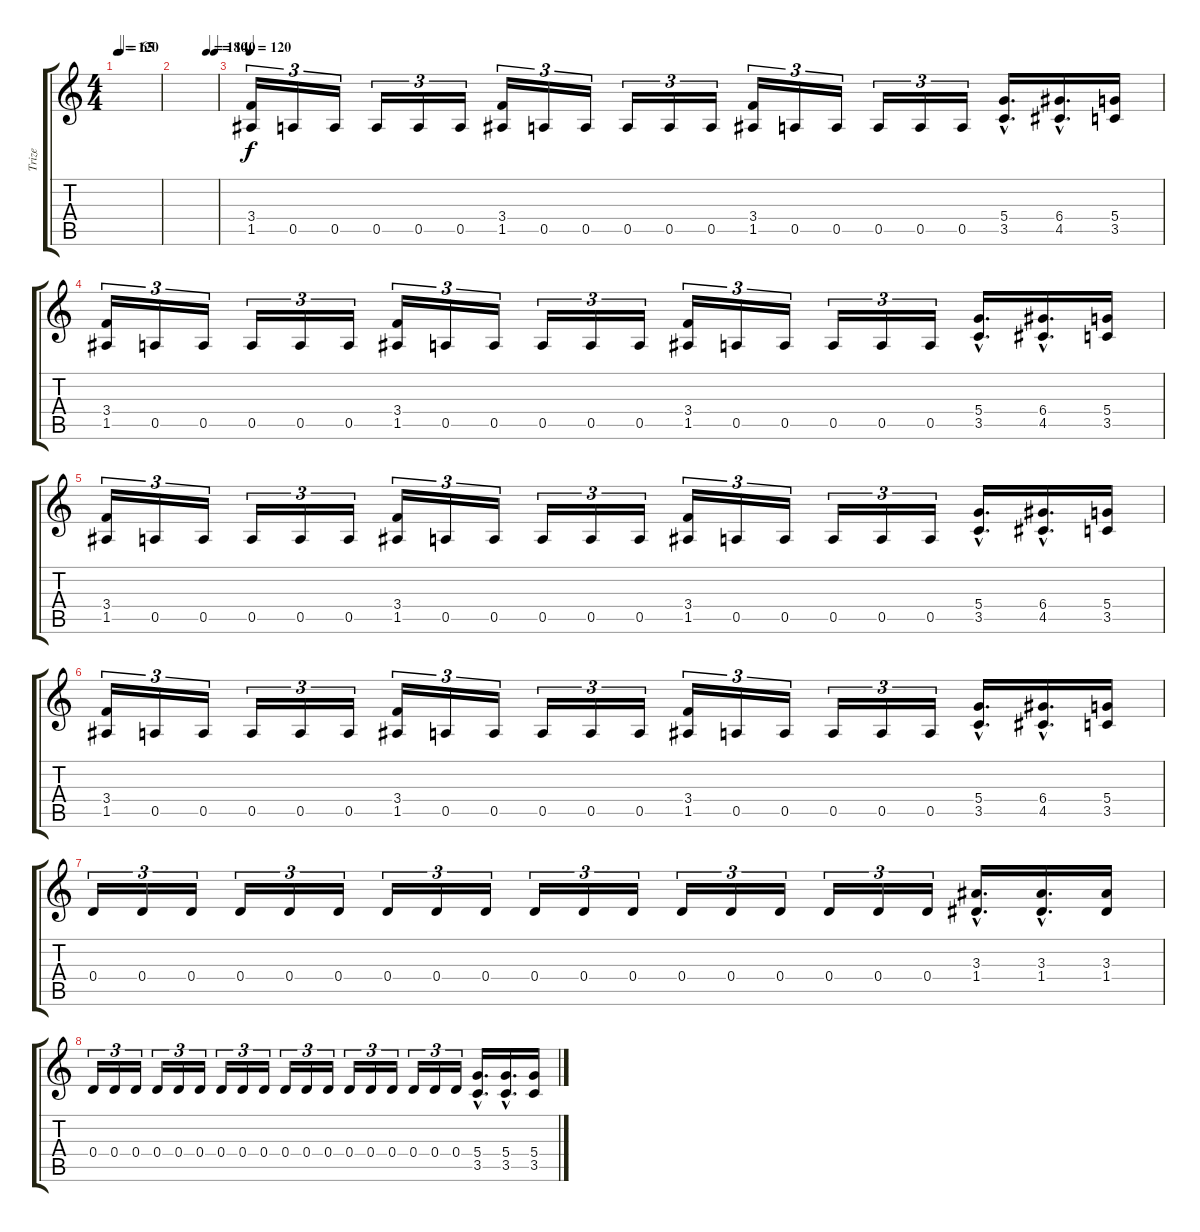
\track ("Trize" "Trize") {instrument distortionguitar}
\staff {score tabs}
\tuning (E4 B3 G3 D3 A2 E2) {hide}
\ts (4 4)
\tempo 120
\tempo 180
\tempo (65 0.0625)
\tempo 120
\clef g2
\ks c
|
\tempo (180 0.75)
\tempo (140 0.9375)
|
\tempo 120
(3.4 1.5).16{tu (3 2)} 0.5.16{tu (3 2)} 0.5.16{tu (3 2)} 0.5.16{tu (3 2)} 0.5.16{tu (3 2)} 0.5.16{tu (3 2)} (3.4 1.5).16{tu (3 2)} 0.5.16{tu (3 2)} 0.5.16{tu (3 2)} 0.5.16{tu (3 2)} 0.5.16{tu (3 2)} 0.5.16{tu (3 2)} (3.4 1.5).16{tu (3 2)} 0.5.16{tu (3 2)} 0.5.16{tu (3 2)} 0.5.16{tu (3 2)} 0.5.16{tu (3 2)} 0.5.16{tu (3 2)} (5.4{hac} 3.5{hac}).16{d} (6.4{hac} 4.5{hac}).16{d} (5.4 3.5).16 |
(3.4 1.5).16{tu (3 2)} 0.5.16{tu (3 2)} 0.5.16{tu (3 2)} 0.5.16{tu (3 2)} 0.5.16{tu (3 2)} 0.5.16{tu (3 2)} (3.4 1.5).16{tu (3 2)} 0.5.16{tu (3 2)} 0.5.16{tu (3 2)} 0.5.16{tu (3 2)} 0.5.16{tu (3 2)} 0.5.16{tu (3 2)} (3.4 1.5).16{tu (3 2)} 0.5.16{tu (3 2)} 0.5.16{tu (3 2)} 0.5.16{tu (3 2)} 0.5.16{tu (3 2)} 0.5.16{tu (3 2)} (5.4{hac} 3.5{hac}).16{d} (6.4{hac} 4.5{hac}).16{d} (5.4 3.5).16 |
(3.4 1.5).16{tu (3 2)} 0.5.16{tu (3 2)} 0.5.16{tu (3 2)} 0.5.16{tu (3 2)} 0.5.16{tu (3 2)} 0.5.16{tu (3 2)} (3.4 1.5).16{tu (3 2)} 0.5.16{tu (3 2)} 0.5.16{tu (3 2)} 0.5.16{tu (3 2)} 0.5.16{tu (3 2)} 0.5.16{tu (3 2)} (3.4 1.5).16{tu (3 2)} 0.5.16{tu (3 2)} 0.5.16{tu (3 2)} 0.5.16{tu (3 2)} 0.5.16{tu (3 2)} 0.5.16{tu (3 2)} (5.4{hac} 3.5{hac}).16{d} (6.4{hac} 4.5{hac}).16{d} (5.4 3.5).16 |
(3.4 1.5).16{tu (3 2)} 0.5.16{tu (3 2)} 0.5.16{tu (3 2)} 0.5.16{tu (3 2)} 0.5.16{tu (3 2)} 0.5.16{tu (3 2)} (3.4 1.5).16{tu (3 2)} 0.5.16{tu (3 2)} 0.5.16{tu (3 2)} 0.5.16{tu (3 2)} 0.5.16{tu (3 2)} 0.5.16{tu (3 2)} (3.4 1.5).16{tu (3 2)} 0.5.16{tu (3 2)} 0.5.16{tu (3 2)} 0.5.16{tu (3 2)} 0.5.16{tu (3 2)} 0.5.16{tu (3 2)} (5.4{hac} 3.5{hac}).16{d} (6.4{hac} 4.5{hac}).16{d} (5.4 3.5).16 |
0.4.16{tu (3 2)} 0.4.16{tu (3 2)} 0.4.16{tu (3 2)} 0.4.16{tu (3 2)} 0.4.16{tu (3 2)} 0.4.16{tu (3 2)} 0.4.16{tu (3 2)} 0.4.16{tu (3 2)} 0.4.16{tu (3 2)} 0.4.16{tu (3 2)} 0.4.16{tu (3 2)} 0.4.16{tu (3 2)} 0.4.16{tu (3 2)} 0.4.16{tu (3 2)} 0.4.16{tu (3 2)} 0.4.16{tu (3 2)} 0.4.16{tu (3 2)} 0.4.16{tu (3 2)} (3.3{hac} 1.4{hac}).16{d} (3.3{hac} 1.4{hac}).16{d} (3.3 1.4).16 |
0.4.16{tu (3 2)} 0.4.16{tu (3 2)} 0.4.16{tu (3 2)} 0.4.16{tu (3 2)} 0.4.16{tu (3 2)} 0.4.16{tu (3 2)} 0.4.16{tu (3 2)} 0.4.16{tu (3 2)} 0.4.16{tu (3 2)} 0.4.16{tu (3 2)} 0.4.16{tu (3 2)} 0.4.16{tu (3 2)} 0.4.16{tu (3 2)} 0.4.16{tu (3 2)} 0.4.16{tu (3 2)} 0.4.16{tu (3 2)} 0.4.16{tu (3 2)} 0.4.16{tu (3 2)} (5.4{hac} 3.5{hac}).16{d} (5.4{hac} 3.5{hac}).16{d} (5.4 3.5).16
